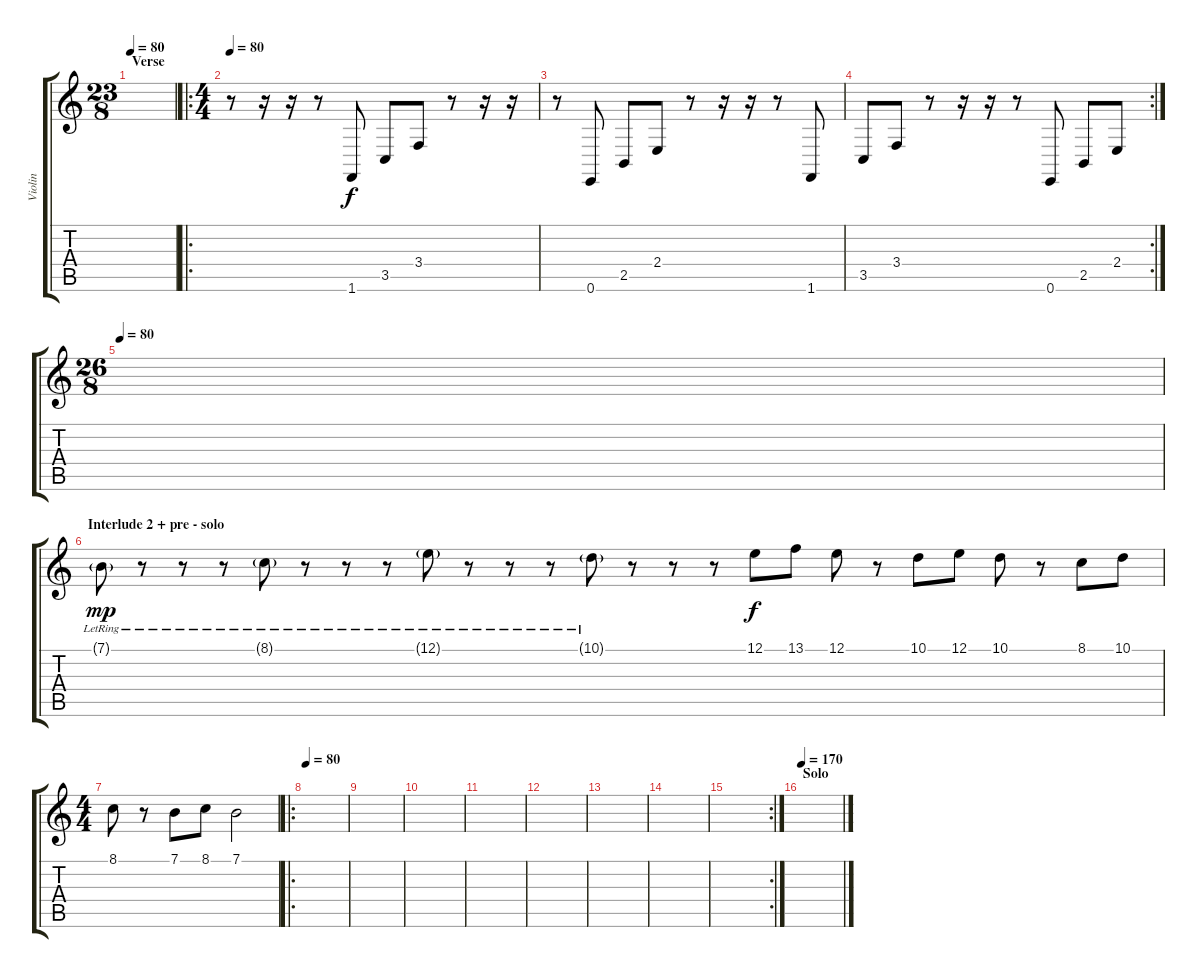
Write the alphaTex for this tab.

\track ("Violin" "Violin") {instrument violin}
\staff {score tabs}
\tuning (E4 B3 G3 D3 A2 E2) {hide}
\ts (23 8)
\section ("" "Verse")
\tempo 80
\clef g2
\ks c
|
\ro
\ts (4 4)
\tempo 80
r.8 r.16 r.16 r.8 1.6.8 3.5.8 3.4.8 r.8 r.16 r.16 |
r.8 0.6.8 2.5.8 2.4.8 r.8 r.16 r.16 r.8 1.6.8 |
\rc 2
3.5.8 3.4.8 r.8 r.16 r.16 r.8 0.6.8 2.5.8 2.4.8 |
\ts (26 8)
\tempo 80
|
\section ("" "Interlude 2 + pre - solo")
7.1{g lr}.8{dy mp} r.8 r.8 r.8 8.1{g lr}.8 r.8 r.8 r.8 12.1{g lr}.8 r.8 r.8 r.8 10.1{g lr}.8 r.8 r.8 r.8 12.1.8{dy f} 13.1.8 12.1.8 r.8 10.1.8 12.1.8 10.1.8 r.8 8.1.8 10.1.8 |
\ts (4 4)
8.1.8 r.8 7.1.8 8.1.8 7.1.2 |
\ro
\tempo 80
|
|
|
|
|
|
|
\rc 2
|
\section ("" "Solo")
\tempo 170
